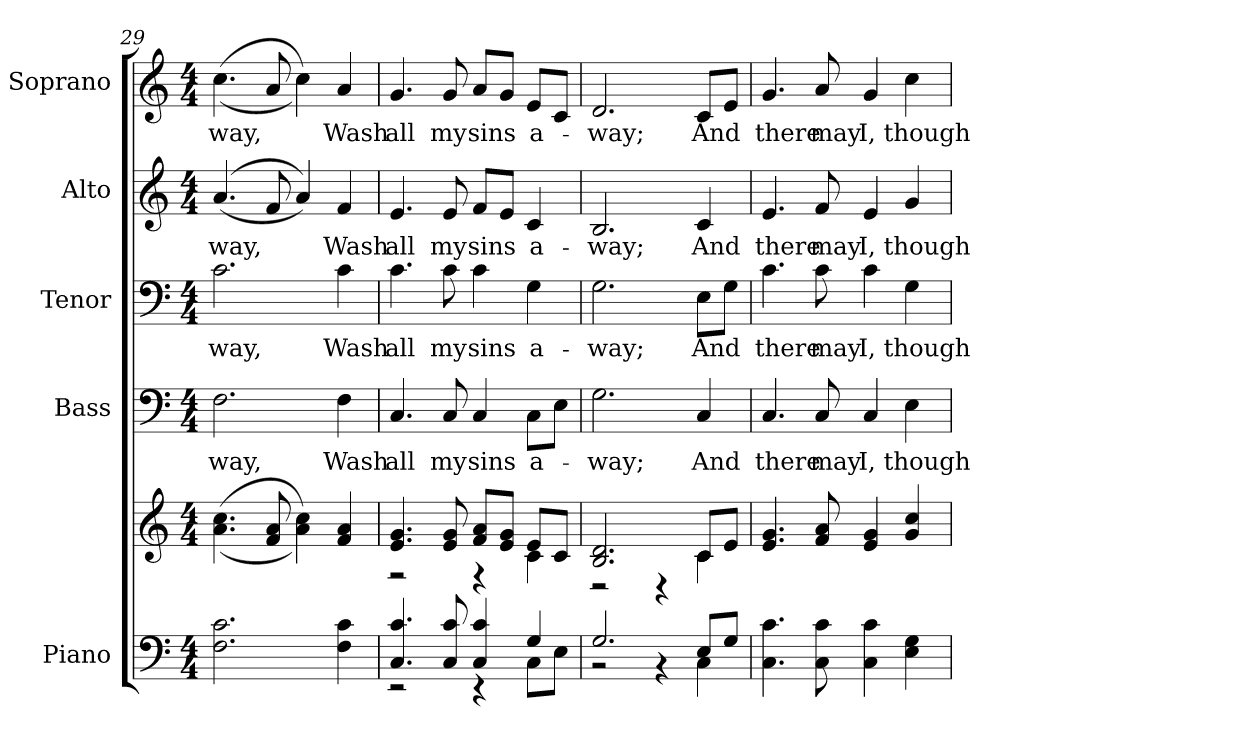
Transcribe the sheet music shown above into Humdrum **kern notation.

**kern	**kern	**kern	**text	**kern	**text	**kern	**text	**kern	**text
*part5	*part5	*part4	*part4	*part3	*part3	*part2	*part2	*part1	*part1
*staff6	*staff5	*staff4	*staff4	*staff3	*staff3	*staff2	*staff2	*staff1	*staff1
*I"Piano	*	*I"Bass	*	*I"Tenor	*	*I"Alto	*	*I"Soprano	*
*I'Pno.	*	*I'B.	*	*I'T.	*	*I'A.	*	*I'S.	*
*clefF4	*clefG2	*clefF4	*	*clefF4	*	*clefG2	*	*clefG2	*
*k[]	*k[]	*k[]	*	*k[]	*	*k[]	*	*k[]	*
*C:	*C:	*C:	*	*C:	*	*C:	*	*C:	*
*M4/4	*M4/4	*M4/4	*	*M4/4	*	*M4/4	*	*M4/4	*
=29	=29	=29	=29	=29	=29	=29	=29	=29	=29
!	!	!	!LO:LY:b:color=#000000	!	!	!	!	!	!
!	!	!	!	!	!LO:LY:b:color=#000000	!	!	!	!
!	!	!	!	!	!	!	!LO:LY:b:color=#000000	!	!
!	!	!	!	!	!	!	!	!	!LO:LY:b:color=#000000
2.Fi\ 2.ci	((4.ai\ 4.cci	2.Fi\	-way,	2.ci\	-way,	((4.ai/	-way,	((4.cci\	-way,
.	8fi/ 8ai	.	.	.	.	8fi/	.	8ai/	.
.	4ai\ 4cci))	.	.	.	.	4ai/))	.	4cci\))	.
!	!	!	!LO:LY:b:color=#000000	!	!	!	!	!	!
!	!	!	!	!	!LO:LY:b:color=#000000	!	!	!	!
!	!	!	!	!	!	!	!LO:LY:b:color=#000000	!	!
!	!	!	!	!	!	!	!	!	!LO:LY:b:color=#000000
4Fi\ 4ci	4fi/ 4ai	4Fi\	Wash	4ci\	Wash	4fi/	Wash	4ai/	Wash
!!LO:PB:g=z
=30	=30	=30	=30	=30	=30	=30	=30	=30	=30
*^	*^	*	*	*	*	*	*	*	*
!	!	!	!	!	!LO:LY:b:color=#000000	!	!	!	!	!	!
!	!	!	!	!	!	!	!LO:LY:b:color=#000000	!	!	!	!
!	!	!	!	!	!	!	!	!	!LO:LY:b:color=#000000	!	!
!	!	!	!	!	!	!	!	!	!	!	!LO:LY:b:color=#000000
4.Ci/ 4.ci	2r	4.ei/ 4.gi	2r	4.Ci/	all	4.ci\	all	4.ei/	all	4.gi/	all
!	!	!	!	!	!LO:LY:b:color=#000000	!	!	!	!	!	!
!	!	!	!	!	!	!	!LO:LY:b:color=#000000	!	!	!	!
!	!	!	!	!	!	!	!	!	!LO:LY:b:color=#000000	!	!
!	!	!	!	!	!	!	!	!	!	!	!LO:LY:b:color=#000000
8Ci/ 8ci	.	8ei/ 8gi	.	8Ci/	my	8ci\	my	8ei/	my	8gi/	my
!	!	!	!	!	!LO:LY:b:color=#000000	!	!	!	!	!	!
!	!	!	!	!	!	!	!LO:LY:b:color=#000000	!	!	!	!
!	!	!	!	!	!	!	!	!	!LO:LY:b:color=#000000	!	!
!	!	!	!	!	!	!	!	!	!	!	!LO:LY:b:color=#000000
4Ci/ 4ci	4r	8fi/ 8aiL	4r	4Ci/	sins	4ci\	sins	8fi/L	sins	8ai/L	sins
.	.	8ei/ 8giJ	.	.	.	.	.	8ei/J	.	8gi/J	.
!	!	!	!	!	!LO:LY:b:color=#000000	!	!	!	!	!	!
!	!	!	!	!	!	!	!LO:LY:b:color=#000000	!	!	!	!
!	!	!	!	!	!	!	!	!	!LO:LY:b:color=#000000	!	!
!	!	!	!	!	!	!	!	!	!	!	!LO:LY:b:color=#000000
4Gi/	8Ci\L	8ei/L	4ci\	8Ci\L	a-	4Gi\	a-	4ci/	a-	8ei/L	a-
.	8Ei\J	8ci/J	.	8Ei\J	.	.	.	.	.	8ci/J	.
=31	=31	=31	=31	=31	=31	=31	=31	=31	=31	=31	=31
!	!	!	!	!	!LO:LY:b:color=#000000	!	!	!	!	!	!
!	!	!	!	!	!	!	!LO:LY:b:color=#000000	!	!	!	!
!	!	!	!	!	!	!	!	!	!LO:LY:b:color=#000000	!	!
!	!	!	!	!	!	!	!	!	!	!	!LO:LY:b:color=#000000
2.Gi/	2r	2.Bi/ 2.di	2r	2.Gi\	-way;	2.Gi\	-way;	2.Bi/	-way;	2.di/	-way;
.	4r	.	4r	.	.	.	.	.	.	.	.
!	!	!	!	!	!LO:LY:b:color=#000000	!	!	!	!	!	!
!	!	!	!	!	!	!	!LO:LY:b:color=#000000	!	!	!	!
!	!	!	!	!	!	!	!	!	!LO:LY:b:color=#000000	!	!
!	!	!	!	!	!	!	!	!	!	!	!LO:LY:b:color=#000000
8Ei/L	4Ci\	8ci/L	4ci\	4Ci/	And	8Ei\L	And	4ci/	And	8ci/L	And
8Gi/J	.	8ei/J	.	.	.	8Gi\J	.	.	.	8ei/J	.
*v	*v	*	*	*	*	*	*	*	*	*	*
*	*v	*v	*	*	*	*	*	*	*	*
=32	=32	=32	=32	=32	=32	=32	=32	=32	=32
!	!	!	!LO:LY:b:color=#000000	!	!	!	!	!	!
!	!	!	!	!	!LO:LY:b:color=#000000	!	!	!	!
!	!	!	!	!	!	!	!LO:LY:b:color=#000000	!	!
!	!	!	!	!	!	!	!	!	!LO:LY:b:color=#000000
4.Ci\ 4.ci	4.ei/ 4.gi	4.Ci/	there	4.ci\	there	4.ei/	there	4.gi/	there
!	!	!	!LO:LY:b:color=#000000	!	!	!	!	!	!
!	!	!	!	!	!LO:LY:b:color=#000000	!	!	!	!
!	!	!	!	!	!	!	!LO:LY:b:color=#000000	!	!
!	!	!	!	!	!	!	!	!	!LO:LY:b:color=#000000
8Ci\ 8ci	8fi/ 8ai	8Ci/	may	8ci\	may	8fi/	may	8ai/	may
!	!	!	!LO:LY:b:color=#000000	!	!	!	!	!	!
!	!	!	!	!	!LO:LY:b:color=#000000	!	!	!	!
!	!	!	!	!	!	!	!LO:LY:b:color=#000000	!	!
!	!	!	!	!	!	!	!	!	!LO:LY:b:color=#000000
4Ci\ 4ci	4ei/ 4gi	4Ci/	I,	4ci\	I,	4ei/	I,	4gi/	I,
!	!	!	!LO:LY:b:color=#000000	!	!	!	!	!	!
!	!	!	!	!	!LO:LY:b:color=#000000	!	!	!	!
!	!	!	!	!	!	!	!LO:LY:b:color=#000000	!	!
!	!	!	!	!	!	!	!	!	!LO:LY:b:color=#000000
4Ei\ 4Gi	4gi/ 4cci	4Ei\	though	4Gi\	though	4gi/	though	4cci\	though
=	=	=	=	=	=	=	=	=	=
*-	*-	*-	*-	*-	*-	*-	*-	*-	*-
